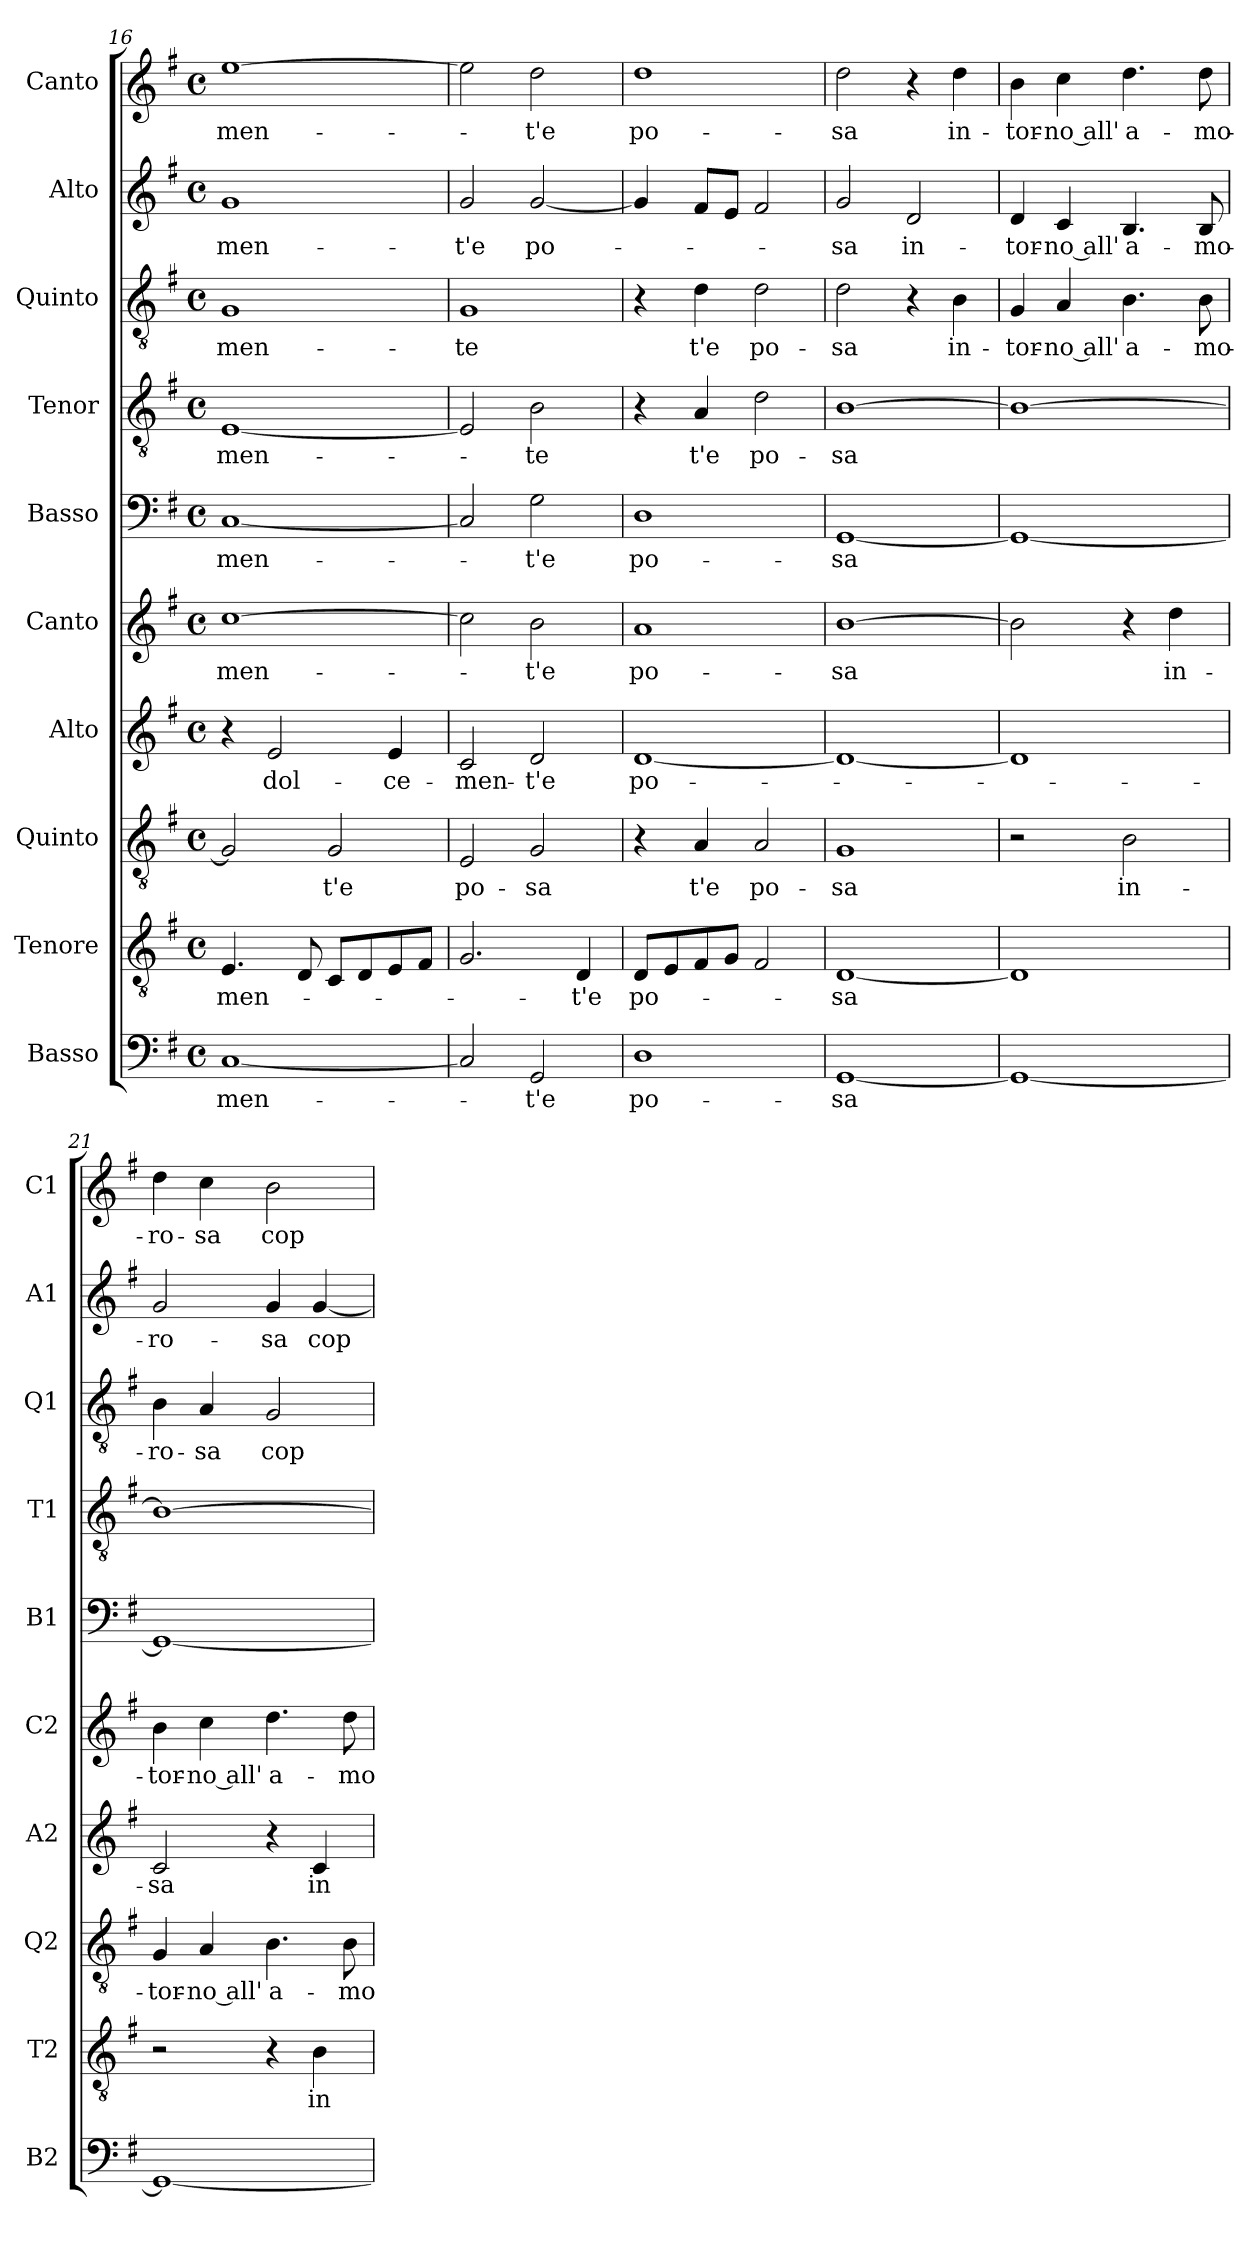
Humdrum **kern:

**kern	**text	**kern	**text	**kern	**text	**kern	**text	**kern	**text	**kern	**text	**kern	**text	**kern	**text	**kern	**text	**kern	**text
*part10	*part10	*part9	*part9	*part8	*part8	*part7	*part7	*part6	*part6	*part5	*part5	*part4	*part4	*part3	*part3	*part2	*part2	*part1	*part1
*staff10	*staff10	*staff9	*staff9	*staff8	*staff8	*staff7	*staff7	*staff6	*staff6	*staff5	*staff5	*staff4	*staff4	*staff3	*staff3	*staff2	*staff2	*staff1	*staff1
*I"Basso	*	*I"Tenore	*	*I"Quinto	*	*I"Alto	*	*I"Canto	*	*I"Basso	*	*I"Tenor	*	*I"Quinto	*	*I"Alto	*	*I"Canto	*
*I'B2	*	*I'T2	*	*I'Q2	*	*I'A2	*	*I'C2	*	*I'B1	*	*I'T1	*	*I'Q1	*	*I'A1	*	*I'C1	*
*clefF4	*	*clefGv2	*	*clefGv2	*	*clefG2	*	*clefG2	*	*clefF4	*	*clefGv2	*	*clefGv2	*	*clefG2	*	*clefG2	*
*k[f#]	*	*k[f#]	*	*k[f#]	*	*k[f#]	*	*k[f#]	*	*k[f#]	*	*k[f#]	*	*k[f#]	*	*k[f#]	*	*k[f#]	*
*G:	*	*G:	*	*G:	*	*G:	*	*G:	*	*G:	*	*G:	*	*G:	*	*G:	*	*G:	*
*M4/4	*	*M4/4	*	*M4/4	*	*M4/4	*	*M4/4	*	*M4/4	*	*M4/4	*	*M4/4	*	*M4/4	*	*M4/4	*
*met(c)	*	*met(c)	*	*met(c)	*	*met(c)	*	*met(c)	*	*met(c)	*	*met(c)	*	*met(c)	*	*met(c)	*	*met(c)	*
=16	=16	=16	=16	=16	=16	=16	=16	=16	=16	=16	=16	=16	=16	=16	=16	=16	=16	=16	=16
!	!LO:LY:b	!	!LO:LY:b	!	!	!	!	!	!LO:LY:b	!	!LO:LY:b	!	!LO:LY:b	!	!LO:LY:b	!	!LO:LY:b	!	!LO:LY:b
[1C	-men-	4.E/	-men-	2G/]	.	4r	.	[1cc	-men-	[1C	-men-	[1E	-men-	1G	-men-	1g	-men-	[1ee	-men-
!	!	!	!	!	!	!	!LO:LY:b	!	!	!	!	!	!	!	!	!	!	!	!
.	.	.	.	.	.	2e/	dol-	.	.	.	.	.	.	.	.	.	.	.	.
.	.	8D/	.	.	.	.	.	.	.	.	.	.	.	.	.	.	.	.	.
!	!	!	!	!	!LO:LY:b	!	!	!	!	!	!	!	!	!	!	!	!	!	!
.	.	8C/L	.	2G/	-t'e	.	.	.	.	.	.	.	.	.	.	.	.	.	.
.	.	8D/	.	.	.	.	.	.	.	.	.	.	.	.	.	.	.	.	.
!	!	!	!	!	!	!	!LO:LY:b	!	!	!	!	!	!	!	!	!	!	!	!
.	.	8E/	.	.	.	4e/	-ce-	.	.	.	.	.	.	.	.	.	.	.	.
.	.	8F#/J	.	.	.	.	.	.	.	.	.	.	.	.	.	.	.	.	.
=17	=17	=17	=17	=17	=17	=17	=17	=17	=17	=17	=17	=17	=17	=17	=17	=17	=17	=17	=17
!	!	!	!	!	!LO:LY:b	!	!LO:LY:b	!	!	!	!	!	!	!	!LO:LY:b	!	!LO:LY:b	!	!
2C/]	.	2.G/	.	2E/	po-	2c/	-men-	2cc\]	.	2C/]	.	2E/]	.	1G	-te	2g/	-t'e	2ee\]	.
!	!LO:LY:b	!	!	!	!LO:LY:b	!	!LO:LY:b	!	!LO:LY:b	!	!LO:LY:b	!	!LO:LY:b	!	!	!	!LO:LY:b	!	!LO:LY:b
2GG/	-t'e	.	.	2G/	-sa	2d/	-t'e	2b\	-t'e	2G\	-t'e	2B\	-te	.	.	[2g/	po-	2dd\	-t'e
!	!	!	!LO:LY:b	!	!	!	!	!	!	!	!	!	!	!	!	!	!	!	!
.	.	4D/	-t'e	.	.	.	.	.	.	.	.	.	.	.	.	.	.	.	.
!!LO:PB:g=z
=18	=18	=18	=18	=18	=18	=18	=18	=18	=18	=18	=18	=18	=18	=18	=18	=18	=18	=18	=18
!	!LO:LY:b	!	!LO:LY:b	!	!	!	!LO:LY:b	!	!LO:LY:b	!	!LO:LY:b	!	!	!	!	!	!	!	!LO:LY:b
1D	po-	8D/L	po-	4r	.	[1d	po-	1a	po-	1D	po-	4r	.	4r	.	4g/]	.	1dd	po-
.	.	8E/	.	.	.	.	.	.	.	.	.	.	.	.	.	.	.	.	.
!	!	!	!	!	!LO:LY:b	!	!	!	!	!	!	!	!LO:LY:b	!	!LO:LY:b	!	!	!	!
.	.	8F#/	.	4A/	t'e	.	.	.	.	.	.	4A/	t'e	4d\	t'e	8f#/L	.	.	.
.	.	8G/J	.	.	.	.	.	.	.	.	.	.	.	.	.	8e/J	.	.	.
!	!	!	!	!	!LO:LY:b	!	!	!	!	!	!	!	!LO:LY:b	!	!LO:LY:b	!	!	!	!
.	.	2F#/	.	2A/	po-	.	.	.	.	.	.	2d\	po-	2d\	po-	2f#/	.	.	.
=19	=19	=19	=19	=19	=19	=19	=19	=19	=19	=19	=19	=19	=19	=19	=19	=19	=19	=19	=19
!	!LO:LY:b	!	!LO:LY:b	!	!LO:LY:b	!	!	!	!LO:LY:b	!	!LO:LY:b	!	!LO:LY:b	!	!LO:LY:b	!	!LO:LY:b	!	!LO:LY:b
[1GG	-sa	[1D	-sa	1G	-sa	1d_	.	[1b	-sa	[1GG	-sa	[1B	-sa	2d\	-sa	2g/	-sa	2dd\	-sa
!	!	!	!	!	!	!	!	!	!	!	!	!	!	!	!	!	!LO:LY:b	!	!
.	.	.	.	.	.	.	.	.	.	.	.	.	.	4r	.	2d/	in-	4r	.
!	!	!	!	!	!	!	!	!	!	!	!	!	!	!	!LO:LY:b	!	!	!	!LO:LY:b
.	.	.	.	.	.	.	.	.	.	.	.	.	.	4B\	in-	.	.	4dd\	in-
=20	=20	=20	=20	=20	=20	=20	=20	=20	=20	=20	=20	=20	=20	=20	=20	=20	=20	=20	=20
!	!	!	!	!	!	!	!	!	!	!	!	!	!	!	!LO:LY:b	!	!LO:LY:b	!	!LO:LY:b
1GG_	.	1D]	.	2r	.	1d]	.	2b\]	.	1GG_	.	1B_	.	4G/	-tor-	4d/	-tor-	4b\	-tor-
!	!	!	!	!	!	!	!	!	!	!	!	!	!	!	!LO:LY:b	!	!LO:LY:b	!	!LO:LY:b
.	.	.	.	.	.	.	.	.	.	.	.	.	.	4A/	-no all'	4c/	-no all'	4cc\	-no all'
!	!	!	!	!	!LO:LY:b	!	!	!	!	!	!	!	!	!	!LO:LY:b	!	!LO:LY:b	!	!LO:LY:b
.	.	.	.	2B\	in-	.	.	4r	.	.	.	.	.	4.B\	a-	4.B/	a-	4.dd\	a-
!	!	!	!	!	!	!	!	!	!LO:LY:b	!	!	!	!	!	!	!	!	!	!
.	.	.	.	.	.	.	.	4dd\	in-	.	.	.	.	.	.	.	.	.	.
!	!	!	!	!	!	!	!	!	!	!	!	!	!	!	!LO:LY:b	!	!LO:LY:b	!	!LO:LY:b
.	.	.	.	.	.	.	.	.	.	.	.	.	.	8B\	-mo-	8B/	-mo-	8dd\	-mo-
=21	=21	=21	=21	=21	=21	=21	=21	=21	=21	=21	=21	=21	=21	=21	=21	=21	=21	=21	=21
!	!	!	!	!	!LO:LY:b	!	!LO:LY:b	!	!LO:LY:b	!	!	!	!	!	!LO:LY:b	!	!LO:LY:b	!	!LO:LY:b
1GG_	.	2r	.	4G/	-tor-	2c/	-sa	4b\	-tor-	1GG_	.	1B_	.	4B\	-ro-	2g/	-ro-	4dd\	-ro-
!	!	!	!	!	!LO:LY:b	!	!	!	!LO:LY:b	!	!	!	!	!	!LO:LY:b	!	!	!	!LO:LY:b
.	.	.	.	4A/	-no all'	.	.	4cc\	-no all'	.	.	.	.	4A/	-sa	.	.	4cc\	-sa
!	!	!	!	!	!LO:LY:b	!	!	!	!LO:LY:b	!	!	!	!	!	!LO:LY:b	!	!LO:LY:b	!	!LO:LY:b
.	.	4r	.	4.B\	a-	4r	.	4.dd\	a-	.	.	.	.	2G/	cop-	4g/	-sa	2b\	cop-
!	!	!	!LO:LY:b	!	!	!	!LO:LY:b	!	!	!	!	!	!	!	!	!	!LO:LY:b	!	!
.	.	4B\	in-	.	.	4c/	in-	.	.	.	.	.	.	.	.	[4g/	cop-	.	.
!	!	!	!	!	!LO:LY:b	!	!	!	!LO:LY:b	!	!	!	!	!	!	!	!	!	!
.	.	.	.	8B\	-mo-	.	.	8dd\	-mo-	.	.	.	.	.	.	.	.	.	.
=	=	=	=	=	=	=	=	=	=	=	=	=	=	=	=	=	=	=	=
*-	*-	*-	*-	*-	*-	*-	*-	*-	*-	*-	*-	*-	*-	*-	*-	*-	*-	*-	*-
